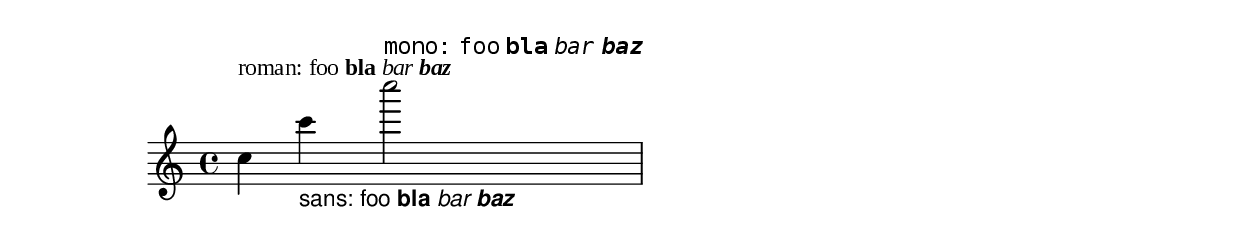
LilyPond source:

%% Do not edit this file; it is auto-generated from LSR http://lsr.dsi.unimi.it
%% This file is in the public domain.
\version "2.13.1"

\header {
  lsrtags = "text, tweaks-and-overrides"

  texidoc = "
The default font families for text can be overridden with
@code{make-pango-font-tree}. 

"
  doctitle = "Changing the default text font family"
} % begin verbatim

\paper {
  % change for other default global staff size. 
  myStaffSize = #20
  %{
     run
         lilypond -dshow-available-fonts blabla
     to show all fonts available in the process log.  
  %}

  #(define fonts
    (make-pango-font-tree "Times New Roman"
                          "Nimbus Sans"
                          "Luxi Mono"
;;                        "Helvetica"
;;                        "Courier"
     (/ myStaffSize 20)))
}

\relative c'' {
  c4^\markup {
    roman: foo \bold bla \italic bar \italic \bold baz 
  }
  c'4_\markup {
    \override #'(font-family . sans)
    {
      sans: foo \bold bla \italic bar \italic \bold baz
    }
  }
  c'2^\markup {
    \override #'(font-family . typewriter)
    {
      mono: foo \bold bla \italic bar \italic \bold baz
    }
  }
}  


